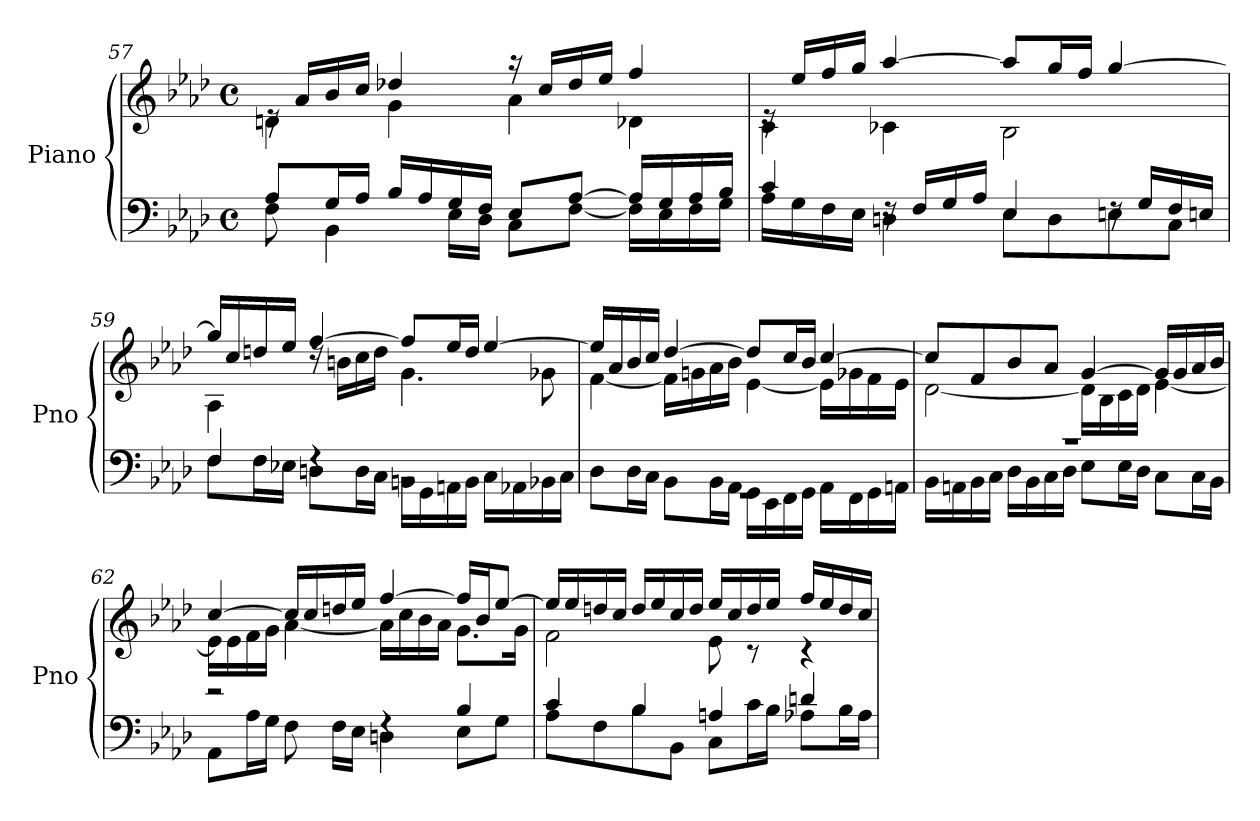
**kern	**kern
*part1	*part1
*staff2	*staff1
*I"Piano	*
*I'Pno	*
!!LO:LB:g=z
*clefF4	*clefG2
*k[b-e-a-d-]	*k[b-e-a-d-]
*M4/4	*M4/4
*met(c)	*met(c)
=57	=57
*^	*^
8A-/L	8F\	16re	4dn\
.	.	16a-/LL	.
16G/L	4BB-\	16b-/	.
16A-/JJ	.	16cc/JJ	.
16B-/LL	.	4dd-X/	4g\
16A-/	.	.	.
16G/	16E-\LL	.	.
16F/JJ	16D-\JJ	.	.
8E-/L	8C\L	16r	4a-\
.	.	16cc/LL	.
[8A-/J	[8F\J	16dd-/	.
.	.	16ee-/JJ	.
16A-/LL]	16F\LL]	4ff/	4d-X\
16G/	16E-\	.	.
16A-/	16F\	.	.
16B-/JJ	16G\JJ	.	.
=58	=58	=58	=58
4c/	16A-\LL	16re	4c\
.	16G\	16ee-/LL	.
.	16F\	16ff/	.
.	16E-\JJ	16gg/JJ	.
16rF	4Dn\	[4aa-/	4c-X\
16F/LL	.	.	.
16G/	.	.	.
16A-/JJ	.	.	.
4E-/	8E-\L	8aa-/L]	2B-\
.	8D\	16gg/L	.
.	.	16ff/JJ	.
16rF	8En\	[4gg/	.
16G/LL	.	.	.
16F/	8C\J	.	.
16En/JJ	.	.	.
!!LO:PB:g=z	!!
=59	=59	=59	=59
4F/	8F\L	16gg/LL]	4A-\
.	.	16cc/	.
.	16F\L	16ddn/	.
.	16E-X\JJ	16ee-/JJ	.
4rF	8Dn\L	[4ff/	16rdd
.	.	.	16bn\LL
.	16D\L	.	16cc\
.	16C\JJ	.	16dd\JJ
2rBB	16BBn\LL	8ff/L]	4.g\
.	16GG\	.	.
.	16AAn\	16ee-/L	.
.	16BB\JJ	16dd/JJ	.
.	16C\LL	[4ee-/	.
.	16AA-X\	.	.
.	16BB-X\	.	8g-X\
.	16C\JJ	.	.
=60	=60	=60	=60
1rGG	8D-\L	16ee-/LL]	[4f\
.	.	16a-/	.
.	16D-\L	16b-/	.
.	16C\JJ	16cc/JJ	.
.	8BB-\L	[4dd-/	16f\LL]
.	.	.	16gn\
.	16BB-\L	.	16a-\
.	16AA-\JJ	.	16b-\JJ
.	16GG\LL	8dd-/L]	[4e-\
.	16EE-\	.	.
.	16FF\	16cc/L	.
.	16GG\JJ	16b-/JJ	.
.	16AA-\LL	[4cc/	16e-\LL]
.	16FF\	.	16g-X\
.	16GG\	.	16f\
.	16AAn\JJ	.	16e-\JJ
!!LO:LB:g=z	!!
=61	=61	=61	=61
1r	16BB-\LL	8cc/L]	[2d-\
.	16AAn\	.	.
.	16BB-\	8f/	.
.	16C\JJ	.	.
.	16D-\LL	8b-/	.
.	16BB-\	.	.
.	16C\	8a-/J	.
.	16D-\JJ	.	.
.	8E-\L	[4g/	16d-\LL]
.	.	.	16B-\
.	16E-\L	.	16c\
.	16D-\JJ	.	16d-\JJ
.	8C\L	16g/LL]	[4e-\
.	.	16g/	.
.	16C\L	16a-/	.
.	16BB-\JJ	16b-/JJ	.
=62	=62	=62	=62
2r	8AA-\L	[4cc/	16e-\LL]
.	.	.	16e-\
.	16A-\L	.	16f\
.	16G\JJ	.	16g\JJ
.	8F\	16cc/LL]	[4a-\
.	.	16cc/	.
.	16F\LL	16ddn/	.
.	16E-\JJ	16ee-/JJ	.
4rF	4Dn\	[4ff/	16a-\LL]
.	.	.	16cc\
.	.	.	16b-\
.	.	.	16a-\JJ
4B-/	8E-\L	16ff/LL]	8.g\L
.	.	16b-/J	.
.	8G\J	[8ee-/J	.
.	.	.	16g\Jk
=63	=63	=63	=63
4c/	8A-\L	16ee-/LL]	2f\
.	.	16ee-/	.
.	8F\	16ddn/	.
.	.	16cc/JJ	.
4B-/	8B-\	16dd/LL	.
.	.	16ee-/	.
.	8BB-\J	16cc/	.
.	.	16dd/JJ	.
4An/	8C\L	16ee-/LL	8e-\
.	.	16cc/	.
.	16c\L	16dd/	8r
.	16B-\JJ	16ee-/JJ	.
4dn/	8A-X\L	16ff/LL	4r
.	.	16ee-/	.
.	16B-\L	16dd/	.
.	16A-\JJ	16cc/JJ	.
*v	*v	*	*
*	*v	*v
=	=
*-	*-
